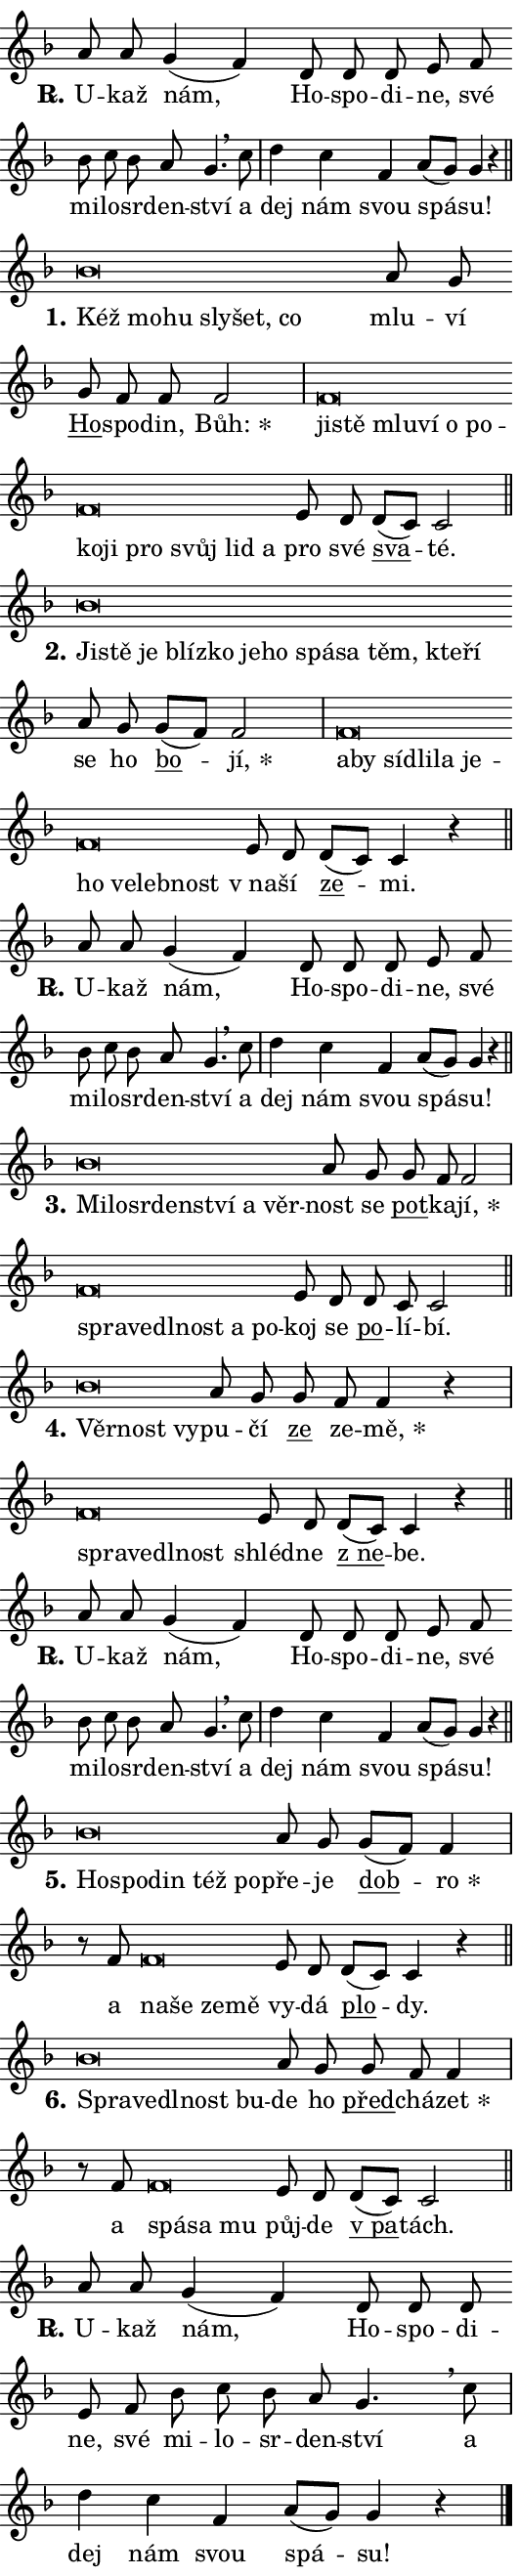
\version "2.24.0"
\header { tagline = "" }
\paper {
  indent = 0\cm
  top-margin = 0\cm
  right-margin = 0.13\cm % to fit lyric hyphens
  bottom-margin = 0\cm
  left-margin = 0\cm
  paper-width = 9\cm
  page-breaking = #ly:one-page-breaking
  system-system-spacing.basic-distance = #11
  score-system-spacing.basic-distance = #11
  ragged-last = ##f
}


%% Author: Thomas Morley
%% https://lists.gnu.org/archive/html/lilypond-user/2020-05/msg00002.html
#(define (line-position grob)
"Returns position of @var[grob} in current system:
   @code{'start}, if at first time-step
   @code{'end}, if at last time-step
   @code{'middle} otherwise
"
  (let* ((col (ly:item-get-column grob))
         (ln (ly:grob-object col 'left-neighbor))
         (rn (ly:grob-object col 'right-neighbor))
         (col-to-check-left (if (ly:grob? ln) ln col))
         (col-to-check-right (if (ly:grob? rn) rn col))
         (break-dir-left
           (and
             (ly:grob-property col-to-check-left 'non-musical #f)
             (ly:item-break-dir col-to-check-left)))
         (break-dir-right
           (and
             (ly:grob-property col-to-check-right 'non-musical #f)
             (ly:item-break-dir col-to-check-right))))
        (cond ((eqv? 1 break-dir-left) 'start)
              ((eqv? -1 break-dir-right) 'end)
              (else 'middle))))

#(define (tranparent-at-line-position vctor)
  (lambda (grob)
  "Relying on @code{line-position} select the relevant enry from @var{vctor}.
Used to determine transparency,"
    (case (line-position grob)
      ((end) (not (vector-ref vctor 0)))
      ((middle) (not (vector-ref vctor 1)))
      ((start) (not (vector-ref vctor 2))))))

noteHeadBreakVisibility =
#(define-music-function (break-visibility)(vector?)
"Makes @code{NoteHead}s transparent relying on @var{break-visibility}"
#{
  \override NoteHead.transparent =
    #(tranparent-at-line-position break-visibility)
#})

#(define delete-ledgers-for-transparent-note-heads
  (lambda (grob)
    "Reads whether a @code{NoteHead} is transparent.
If so this @code{NoteHead} is removed from @code{'note-heads} from
@var{grob}, which is supposed to be @code{LedgerLineSpanner}.
As a result ledgers are not printed for this @code{NoteHead}"
    (let* ((nhds-array (ly:grob-object grob 'note-heads))
           (nhds-list
             (if (ly:grob-array? nhds-array)
                 (ly:grob-array->list nhds-array)
                 '()))
           ;; Relies on the transparent-property being done before
           ;; Staff.LedgerLineSpanner.after-line-breaking is executed.
           ;; This is fragile ...
           (to-keep
             (remove
               (lambda (nhd)
                 (ly:grob-property nhd 'transparent #f))
               nhds-list)))
      ;; TODO find a better method to iterate over grob-arrays, similiar
      ;; to filter/remove etc for lists
      ;; For now rebuilt from scratch
      (set! (ly:grob-object grob 'note-heads)  '())
      (for-each
        (lambda (nhd)
          (ly:pointer-group-interface::add-grob grob 'note-heads nhd))
        to-keep))))

squashNotes = {
  \override NoteHead.X-extent = #'(-0.2 . 0.2)
  \override NoteHead.Y-extent = #'(-0.75 . 0)
  \override NoteHead.stencil =
    #(lambda (grob)
       (let ((pos (ly:grob-property grob 'staff-position)))
         (begin
           (if (< pos -7) (display "ERROR: Lower brevis then expected\n") (display ""))
           (if (<= pos -6) ly:text-interface::print ly:note-head::print))))
}
unSquashNotes = {
  \revert NoteHead.X-extent
  \revert NoteHead.Y-extent
  \revert NoteHead.stencil
}

hideNotes = \noteHeadBreakVisibility #begin-of-line-visible
unHideNotes = \noteHeadBreakVisibility #all-visible

% work-around for resetting accidentals
% https://lilypond.org/doc/v2.23/Documentation/notation/displaying-rhythms#unmetered-music
cadenzaMeasure = {
  \cadenzaOff
  \partial 1024 s1024
  \cadenzaOn
}

#(define-markup-command (accent layout props text) (markup?)
  "Underline accented syllable"
  (interpret-markup layout props
    #{\markup \override #'(offset . 4.3) \underline { #text }#}))

responsum = \markup \concat {
  "R" \hspace #-1.05 \path #0.1 #'((moveto 0 0.07) (lineto 0.9 0.8)) \hspace #0.05 "."
}

spaceSize = #0.6828661417322834 % exact space size for TeX Gyre Schola

\layout {
  \context {
    \Staff
    \remove "Time_signature_engraver"
    \override LedgerLineSpanner.after-line-breaking = #delete-ledgers-for-transparent-note-heads
  }
  \context {
    \Lyrics {
      \override LyricSpace.minimum-distance = \spaceSize
      \override LyricText.font-name = #"TeX Gyre Schola"
      \override LyricText.font-size = 1
      \override StanzaNumber.font-name = #"TeX Gyre Schola Bold"
      \override StanzaNumber.font-size = 1
    }
  }
  \context {
    \Score 
    \override NoteHead.text =
      #(lambda (grob) 
        (let ((pos (ly:grob-property grob 'staff-position)))
          #{\markup {
            \combine
              \halign #-0.55 \raise #(if (= pos -6) 0 0.5) \override #'(thickness . 2) \draw-line #'(3.2 . 0)
              \musicglyph "noteheads.sM1"
          }#}))
  }
}

% magnetic-lyrics.ily
%
%   written by
%     Jean Abou Samra <jean@abou-samra.fr>
%     Werner Lemberg <wl@gnu.org>
%
%   adapted by
%     Jiri Hon <jiri.hon@gmail.com>
%
% Version 2022-Apr-15

% https://www.mail-archive.com/lilypond-user@gnu.org/msg149350.html

#(define (Left_hyphen_pointer_engraver context)
   "Collect syllable-hyphen-syllable occurrences in lyrics and store
them in properties.  This engraver only looks to the left.  For
example, if the lyrics input is @code{foo -- bar}, it does the
following.

@itemize @bullet
@item
Set the @code{text} property of the @code{LyricHyphen} grob between
@q{foo} and @q{bar} to @code{foo}.

@item
Set the @code{left-hyphen} property of the @code{LyricText} grob with
text @q{foo} to the @code{LyricHyphen} grob between @q{foo} and
@q{bar}.
@end itemize

Use this auxiliary engraver in combination with the
@code{lyric-@/text::@/apply-@/magnetic-@/offset!} hook."
   (let ((hyphen #f)
         (text #f))
     (make-engraver
      (acknowledgers
       ((lyric-syllable-interface engraver grob source-engraver)
        (set! text grob)))
      (end-acknowledgers
       ((lyric-hyphen-interface engraver grob source-engraver)
        ;(when (not (grob::has-interface grob 'lyric-space-interface))
          (set! hyphen grob)));)
      ((stop-translation-timestep engraver)
       (when (and text hyphen)
         (ly:grob-set-object! text 'left-hyphen hyphen))
       (set! text #f)
       (set! hyphen #f)))))

#(define (lyric-text::apply-magnetic-offset! grob)
   "If the space between two syllables is less than the value in
property @code{LyricText@/.details@/.squash-threshold}, move the right
syllable to the left so that it gets concatenated with the left
syllable.

Use this function as a hook for
@code{LyricText@/.after-@/line-@/breaking} if the
@code{Left_@/hyphen_@/pointer_@/engraver} is active."
   (let ((hyphen (ly:grob-object grob 'left-hyphen #f)))
     (when hyphen
       (let ((left-text (ly:spanner-bound hyphen LEFT)))
         (when (grob::has-interface left-text 'lyric-syllable-interface)
           (let* ((common (ly:grob-common-refpoint grob left-text X))
                  (this-x-ext (ly:grob-extent grob common X))
                  (left-x-ext
                   (begin
                     ;; Trigger magnetism for left-text.
                     (ly:grob-property left-text 'after-line-breaking)
                     (ly:grob-extent left-text common X)))
                  ;; `delta` is the gap width between two syllables.
                  (delta (- (interval-start this-x-ext)
                            (interval-end left-x-ext)))
                  (details (ly:grob-property grob 'details))
                  (threshold (assoc-get 'squash-threshold details 0.2)))
             (when (< delta threshold)
               (let* (;; We have to manipulate the input text so that
                      ;; ligatures crossing syllable boundaries are not
                      ;; disabled.  For languages based on the Latin
                      ;; script this is essentially a beautification.
                      ;; However, for non-Western scripts it can be a
                      ;; necessity.
                      (lt (ly:grob-property left-text 'text))
                      (rt (ly:grob-property grob 'text))
                      (is-space (grob::has-interface hyphen 'lyric-space-interface))
                      (space (if is-space " " ""))
                      (extra-delta (if is-space spaceSize 0))
                      ;; Append new syllable.
                      (ltrt-space (if (and (string? lt) (string? rt))
                                (string-append lt space rt)
                                (make-concat-markup (list lt space rt))))
                      ;; Right-align `ltrt` to the right side.
                      (ltrt-space-markup (grob-interpret-markup
                               grob
                               (make-translate-markup
                                (cons (interval-length this-x-ext) 0)
                                (make-right-align-markup ltrt-space)))))
                 (begin
                   ;; Don't print `left-text`.
                   (ly:grob-set-property! left-text 'stencil #f)
                   ;; Set text and stencil (which holds all collected
                   ;; syllables so far) and shift it to the left.
                   (ly:grob-set-property! grob 'text ltrt-space)
                   (ly:grob-set-property! grob 'stencil ltrt-space-markup)
                   (ly:grob-translate-axis! grob (- (- delta extra-delta)) X))))))))))


#(define (lyric-hyphen::displace-bounds-first grob)
   ;; Make very sure this callback isn't triggered too early.
   (let ((left (ly:spanner-bound grob LEFT))
         (right (ly:spanner-bound grob RIGHT)))
     (ly:grob-property left 'after-line-breaking)
     (ly:grob-property right 'after-line-breaking)
     (ly:lyric-hyphen::print grob)))

squashThreshold = #0.4

\layout {
  \context {
    \Lyrics
    \consists #Left_hyphen_pointer_engraver
    \override LyricText.after-line-breaking =
      #lyric-text::apply-magnetic-offset!
    \override LyricHyphen.stencil = #lyric-hyphen::displace-bounds-first
    \override LyricText.details.squash-threshold = \squashThreshold
    \override LyricHyphen.minimum-distance = 0
    \override LyricHyphen.minimum-length = \squashThreshold
  }
}

squashText = \override LyricText.details.squash-threshold = 9999
unSquashText = \override LyricText.details.squash-threshold = \squashThreshold

leftText = \override LyricText.self-alignment-X = #LEFT
unLeftText = \revert LyricText.self-alignment-X

starOffset = #(lambda (grob) 
                (let ((x_offset (ly:self-alignment-interface::aligned-on-x-parent grob)))
                  (if (= x_offset 0) 0 (+ x_offset 1.2))))

star = #(define-music-function (syllable)(string?)
"Append star separator at the end of a syllable"
#{
  \once \override LyricText.X-offset = #starOffset
  \lyricmode { \markup {
    #syllable
    \override #'((font-name . "TeX Gyre Schola Bold")) \hspace #0.2 \lower #0.65 \larger "*"
  } }
#})

starAccent = #(define-music-function (syllable)(string?)
"Append star separator at the end of a syllable and make accent"
#{
  \once \override LyricText.X-offset = #starOffset
  \lyricmode { \markup {
    \accent #syllable
    \override #'((font-name . "TeX Gyre Schola Bold")) \hspace #0.2 \lower #0.65 \larger "*"
  } }
#})

breath = #(define-music-function (syllable)(string?)
"Append breathing indicator at the end of a syllable"
#{
  \lyricmode { \markup { #syllable "+" } }
#})

optionalBreath = #(define-music-function (syllable)(string?)
"Append optional breathing indicator at the end of a syllable"
#{
  \lyricmode { \markup { #syllable "(+)" } }
#})


\score {
    <<
        \new Voice = "melody" { \cadenzaOn \key f \major \relative { a'8 a g4( f) \bar "" d8 d d \bar "" e f \bar "" bes c bes a g4. \breathe c8 \cadenzaMeasure \bar "|" d4 c f, \bar "" a8[( g)] g4 r \cadenzaMeasure \bar "||" \break } }
        \new Lyrics \lyricsto "melody" { \lyricmode { \set stanza = \responsum
U -- kaž nám, Ho -- spo -- di -- ne, své mi -- lo -- sr -- den -- ství a dej nám svou spá -- su! } }
    >>
    \layout {}
}

\score {
    <<
        \new Voice = "melody" { \cadenzaOn \key f \major \relative { \squashNotes bes'\breve*1/16 \hideNotes \breve*1/16 \bar "" \breve*1/16 \bar "" \breve*1/16 \bar "" \breve*1/16 \breve*1/16 \bar "" \unHideNotes \unSquashNotes a8 g \bar "" g f f f2 \cadenzaMeasure \bar "|" \squashNotes f\breve*1/16 \hideNotes \breve*1/16 \bar "" \breve*1/16 \bar "" \breve*1/16 \bar "" \breve*1/16 \bar "" \breve*1/16 \bar "" \breve*1/16 \bar "" \breve*1/16 \bar "" \breve*1/16 \bar "" \breve*1/16 \bar "" \breve*1/16 \breve*1/16 \bar "" \unHideNotes \unSquashNotes e8 d \bar "" d[( c)] c2 \cadenzaMeasure \bar "||" \break } }
        \new Lyrics \lyricsto "melody" { \lyricmode { \set stanza = "1."
\leftText Kéž \squashText mo -- hu sly -- šet, co \unLeftText \unSquashText mlu -- ví \markup \accent Ho -- spo -- din, \star Bůh: \leftText ji -- \squashText stě mlu -- ví o po -- ko -- ji pro svůj lid a \unLeftText \unSquashText pro své \markup \accent sva -- té. } }
    >>
    \layout {}
}

\score {
    <<
        \new Voice = "melody" { \cadenzaOn \key f \major \relative { \squashNotes bes'\breve*1/16 \hideNotes \breve*1/16 \bar "" \breve*1/16 \bar "" \breve*1/16 \bar "" \breve*1/16 \bar "" \breve*1/16 \bar "" \breve*1/16 \bar "" \breve*1/16 \bar "" \breve*1/16 \bar "" \breve*1/16 \bar "" \breve*1/16 \breve*1/16 \bar "" \unHideNotes \unSquashNotes a8 g \bar "" g[( f)] f2 \cadenzaMeasure \bar "|" \squashNotes f\breve*1/16 \hideNotes \breve*1/16 \bar "" \breve*1/16 \bar "" \breve*1/16 \bar "" \breve*1/16 \bar "" \breve*1/16 \bar "" \breve*1/16 \bar "" \breve*1/16 \bar "" \breve*1/16 \breve*1/16 \bar "" \unHideNotes \unSquashNotes e8 d \bar "" d[( c)] c4 r \cadenzaMeasure \bar "||" \break } }
        \new Lyrics \lyricsto "melody" { \lyricmode { \set stanza = "2."
\leftText Ji -- \squashText stě je blíz -- ko je -- ho spá -- sa těm, kte -- ří \unLeftText \unSquashText se ho \markup \accent bo -- \star jí, \leftText a -- \squashText by sí -- dli -- la je -- ho ve -- leb -- nost \unLeftText \unSquashText "v na" -- ší \markup \accent ze -- mi. } }
    >>
    \layout {}
}

\score {
    <<
        \new Voice = "melody" { \cadenzaOn \key f \major \relative { a'8 a g4( f) \bar "" d8 d d \bar "" e f \bar "" bes c bes a g4. \breathe c8 \cadenzaMeasure \bar "|" d4 c f, \bar "" a8[( g)] g4 r \cadenzaMeasure \bar "||" \break } }
        \new Lyrics \lyricsto "melody" { \lyricmode { \set stanza = \responsum
U -- kaž nám, Ho -- spo -- di -- ne, své mi -- lo -- sr -- den -- ství a dej nám svou spá -- su! } }
    >>
    \layout {}
}

\score {
    <<
        \new Voice = "melody" { \cadenzaOn \key f \major \relative { \squashNotes bes'\breve*1/16 \hideNotes \breve*1/16 \bar "" \breve*1/16 \bar "" \breve*1/16 \bar "" \breve*1/16 \bar "" \breve*1/16 \breve*1/16 \bar "" \unHideNotes \unSquashNotes a8 g \bar "" g f f2 \cadenzaMeasure \bar "|" \squashNotes f\breve*1/16 \hideNotes \breve*1/16 \bar "" \breve*1/16 \bar "" \breve*1/16 \bar "" \breve*1/16 \breve*1/16 \bar "" \unHideNotes \unSquashNotes e8 d \bar "" d c c2 \cadenzaMeasure \bar "||" \break } }
        \new Lyrics \lyricsto "melody" { \lyricmode { \set stanza = "3."
\leftText Mi -- \squashText lo -- sr -- den -- ství a věr -- \unLeftText \unSquashText nost se \markup \accent pot -- ka -- \star jí, \leftText spra -- \squashText ve -- dl -- nost a po -- \unLeftText \unSquashText koj se \markup \accent po -- lí -- bí. } }
    >>
    \layout {}
}

\score {
    <<
        \new Voice = "melody" { \cadenzaOn \key f \major \relative { \squashNotes bes'\breve*1/16 \hideNotes \breve*1/16 \breve*1/16 \bar "" \unHideNotes \unSquashNotes a8 g \bar "" g f f4 r \cadenzaMeasure \bar "|" \squashNotes f\breve*1/16 \hideNotes \breve*1/16 \bar "" \breve*1/16 \breve*1/16 \bar "" \unHideNotes \unSquashNotes e8 d \bar "" d[( c)] c4 r \cadenzaMeasure \bar "||" \break } }
        \new Lyrics \lyricsto "melody" { \lyricmode { \set stanza = "4."
\leftText Věr -- \squashText nost vy -- \unLeftText \unSquashText pu -- čí \markup \accent ze ze -- \star mě, \leftText spra -- \squashText ve -- dl -- nost \unLeftText \unSquashText shléd -- ne \markup \accent "z ne" -- be. } }
    >>
    \layout {}
}

\score {
    <<
        \new Voice = "melody" { \cadenzaOn \key f \major \relative { a'8 a g4( f) \bar "" d8 d d \bar "" e f \bar "" bes c bes a g4. \breathe c8 \cadenzaMeasure \bar "|" d4 c f, \bar "" a8[( g)] g4 r \cadenzaMeasure \bar "||" \break } }
        \new Lyrics \lyricsto "melody" { \lyricmode { \set stanza = \responsum
U -- kaž nám, Ho -- spo -- di -- ne, své mi -- lo -- sr -- den -- ství a dej nám svou spá -- su! } }
    >>
    \layout {}
}

\score {
    <<
        \new Voice = "melody" { \cadenzaOn \key f \major \relative { \squashNotes bes'\breve*1/16 \hideNotes \breve*1/16 \bar "" \breve*1/16 \bar "" \breve*1/16 \breve*1/16 \bar "" \unHideNotes \unSquashNotes a8 g \bar "" g[( f)] f4 \cadenzaMeasure \bar "|" r8 f \squashNotes f\breve*1/16 \hideNotes \breve*1/16 \bar "" \breve*1/16 \breve*1/16 \bar "" \unHideNotes \unSquashNotes e8 d \bar "" d[( c)] c4 r \cadenzaMeasure \bar "||" \break } }
        \new Lyrics \lyricsto "melody" { \lyricmode { \set stanza = "5."
\leftText Ho -- \squashText spo -- din též po -- \unLeftText \unSquashText pře -- je \markup \accent dob -- \star ro a \leftText na -- \squashText še ze -- mě \unLeftText \unSquashText vy -- dá \markup \accent plo -- dy. } }
    >>
    \layout {}
}

\score {
    <<
        \new Voice = "melody" { \cadenzaOn \key f \major \relative { \squashNotes bes'\breve*1/16 \hideNotes \breve*1/16 \bar "" \breve*1/16 \bar "" \breve*1/16 \breve*1/16 \bar "" \unHideNotes \unSquashNotes a8 g \bar "" g f f4 \cadenzaMeasure \bar "|" r8 f \squashNotes f\breve*1/16 \hideNotes \breve*1/16 \breve*1/16 \bar "" \unHideNotes \unSquashNotes e8 d \bar "" d[( c)] c2 \cadenzaMeasure \bar "||" \break } }
        \new Lyrics \lyricsto "melody" { \lyricmode { \set stanza = "6."
\leftText Spra -- \squashText ve -- dl -- nost bu -- \unLeftText \unSquashText de ho \markup \accent před -- chá -- \star zet a \leftText spá -- \squashText sa mu \unLeftText \unSquashText půj -- de \markup \accent "v pa" -- tách. } }
    >>
    \layout {}
}

\score {
    <<
        \new Voice = "melody" { \cadenzaOn \key f \major \relative { a'8 a g4( f) \bar "" d8 d d \bar "" e f \bar "" bes c bes a g4. \breathe c8 \cadenzaMeasure \bar "|" d4 c f, \bar "" a8[( g)] g4 r \cadenzaMeasure \bar "||" \break } \bar "|." }
        \new Lyrics \lyricsto "melody" { \lyricmode { \set stanza = \responsum
U -- kaž nám, Ho -- spo -- di -- ne, své mi -- lo -- sr -- den -- ství a dej nám svou spá -- su! } }
    >>
    \layout {}
}
